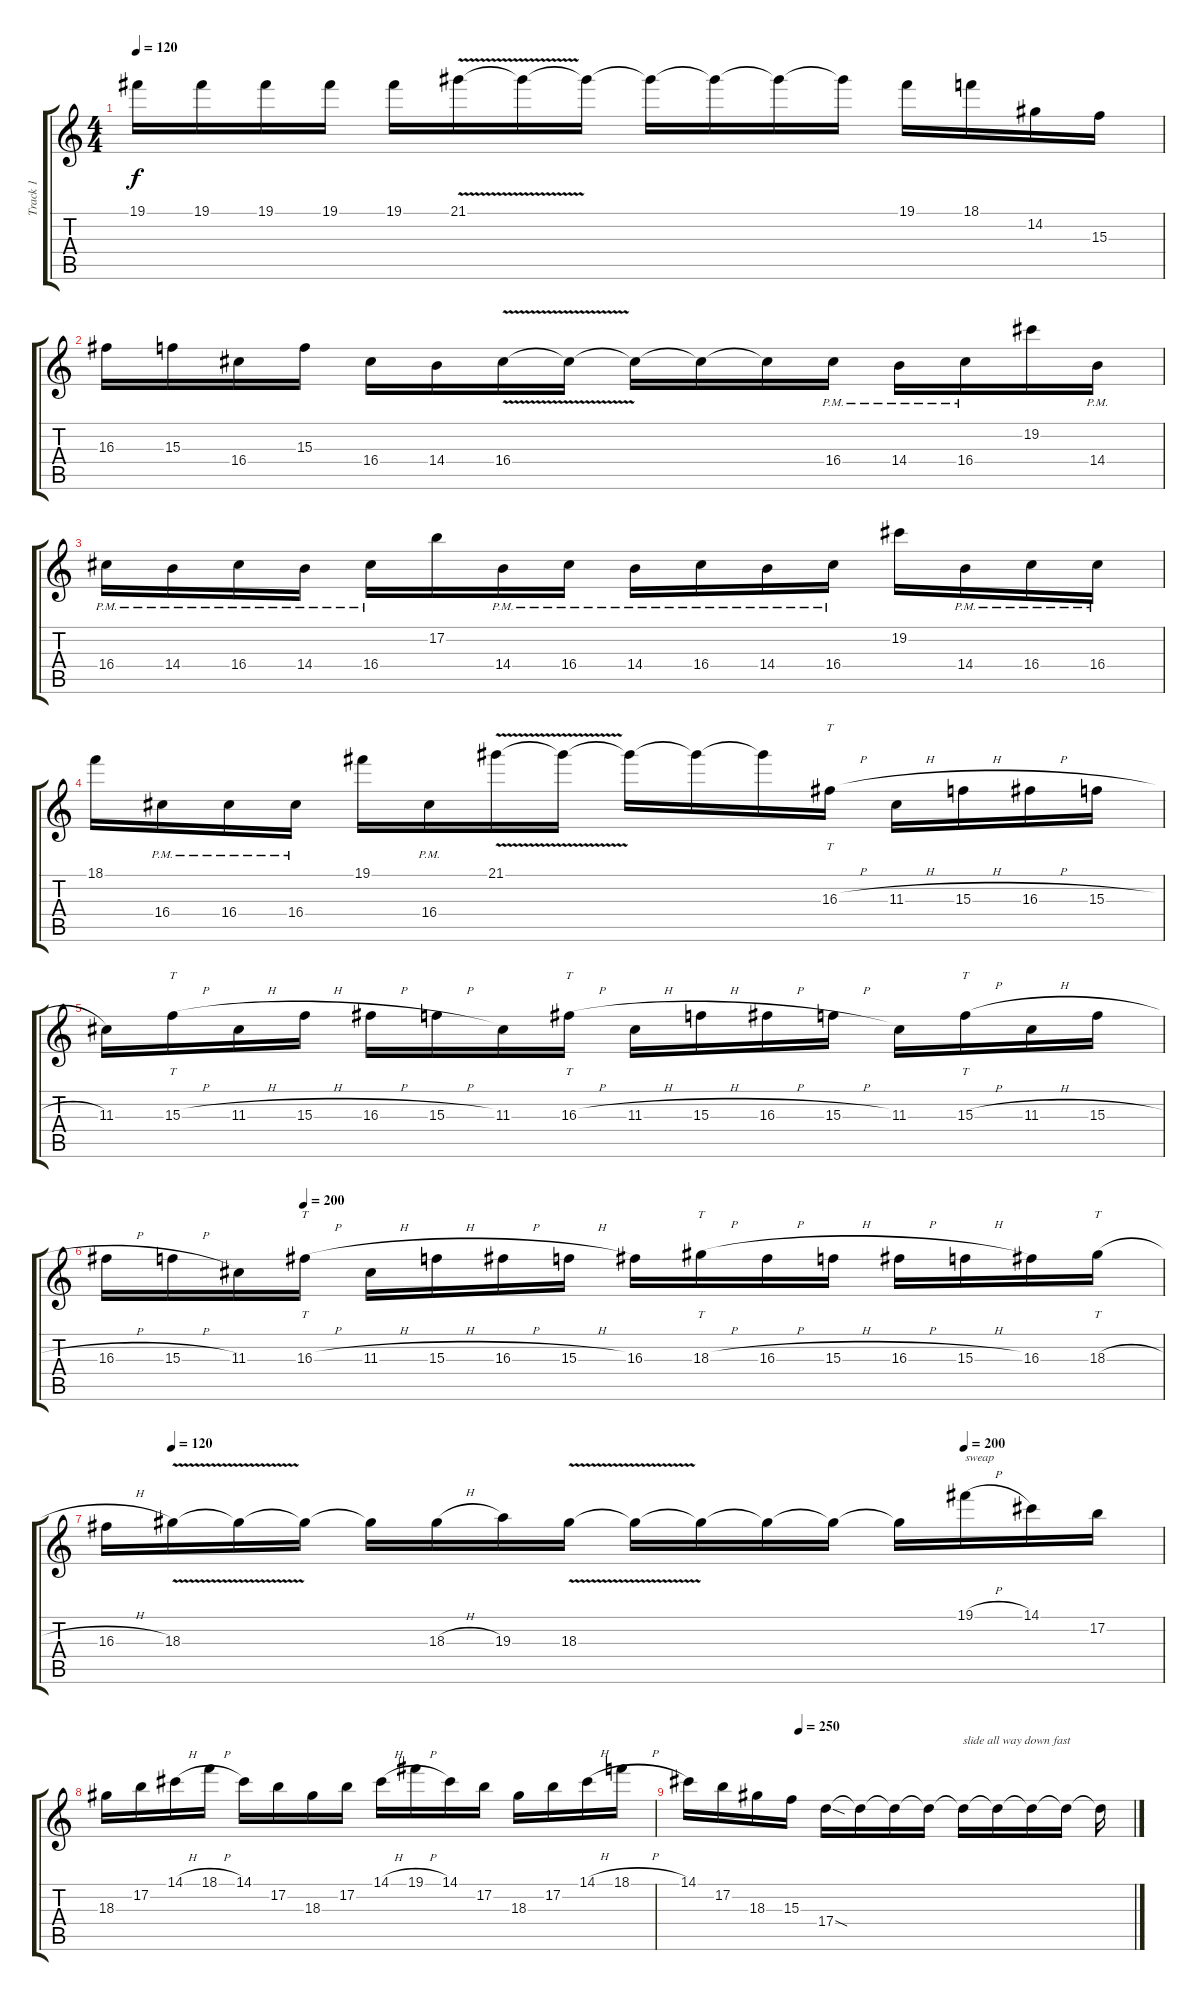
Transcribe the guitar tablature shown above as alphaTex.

\track ("Track 1" "Track 1") {instrument distortionguitar}
\staff {score tabs}
\tuning (B3 Gb3 D3 A2 E2 B1) {hide}
\ts (4 4)
\tempo 120
\clef g2
\ks c
19.1.16{dy f instrument distortionguitar} 19.1.16 19.1.16 19.1.16 19.1.16 21.1{v}.16 21.1{t}.16 21.1{t}.16 21.1{t}.16 21.1{t}.16 21.1{t}.16 21.1{t}.16 19.1.16 18.1.16 14.2.16 15.3.16 |
16.3.16 15.3.16 16.4.16 15.3.16 16.4.16 14.4.16 16.4{v}.16 16.4{t}.16 16.4{t}.16 16.4{t}.16 16.4{t}.16 16.4{pm}.16 14.4{pm}.16 16.4{pm}.16 19.2.16 14.4{pm}.16 |
16.4{pm}.16 14.4{pm}.16 16.4{pm}.16 14.4{pm}.16 16.4{pm}.16 17.2.16 14.4{pm}.16 16.4{pm}.16 14.4{pm}.16 16.4{pm}.16 14.4{pm}.16 16.4{pm}.16 19.2.16 14.4{pm}.16 16.4{pm}.16 16.4{pm}.16 |
18.1.16 16.4{pm}.16 16.4{pm}.16 16.4{pm}.16 19.1.16 16.4{pm}.16 21.1{v}.16 21.1{t}.16 21.1{t}.16 21.1{t}.16 21.1{t}.16 16.3{h}.16{tt} 11.3{h}.16 15.3{h}.16 16.3{h}.16 15.3{h}.16 |
11.3.16 15.3{h}.16{tt} 11.3{h}.16 15.3{h}.16 16.3{h}.16 15.3{h}.16 11.3.16 16.3{h}.16{tt} 11.3{h}.16 15.3{h}.16 16.3{h}.16 15.3{h}.16 11.3.16 15.3{h}.16{tt} 11.3{h}.16 15.3{h}.16 |
\tempo (200 0.1875)
16.3{h}.16 15.3{h}.16 11.3.16 16.3{h}.16{tt} 11.3{h}.16 15.3{h}.16 16.3{h}.16 15.3{h}.16 16.3.16 18.3{h}.16{tt} 16.3{h}.16 15.3{h}.16 16.3{h}.16 15.3{h}.16 16.3.16 18.3{h}.16{tt} |
\tempo (120 0.0625)
\tempo (200 0.8125)
16.3{h}.16 18.3{v}.16 18.3{t}.16 18.3{t}.16 18.3{t}.16 18.3{h}.16 19.3.16 18.3{v}.16 18.3{t}.16 18.3{t}.16 18.3{t}.16 18.3{t}.16 18.3{t}.16 19.1{h}.16{txt "sweap"} 14.1.16 17.2.16 |
18.3.16 17.2.16 14.1{h}.16 18.1{h}.16 14.1.16 17.2.16 18.3.16 17.2.16 14.1{h}.16 19.1{h}.16 14.1.16 17.2.16 18.3.16 17.2.16 14.1{h}.16 18.1{h}.16 |
\tempo (250 0.25)
14.1.16 17.2.16 18.3.16 15.3.16 17.4{sod}.16 17.4{t}.16 17.4{t}.16 17.4{t}.16 17.4{t}.16{txt "slide all way down fast"} 17.4{t}.16 17.4{t}.16 17.4{t}.16 17.4{t}.16
